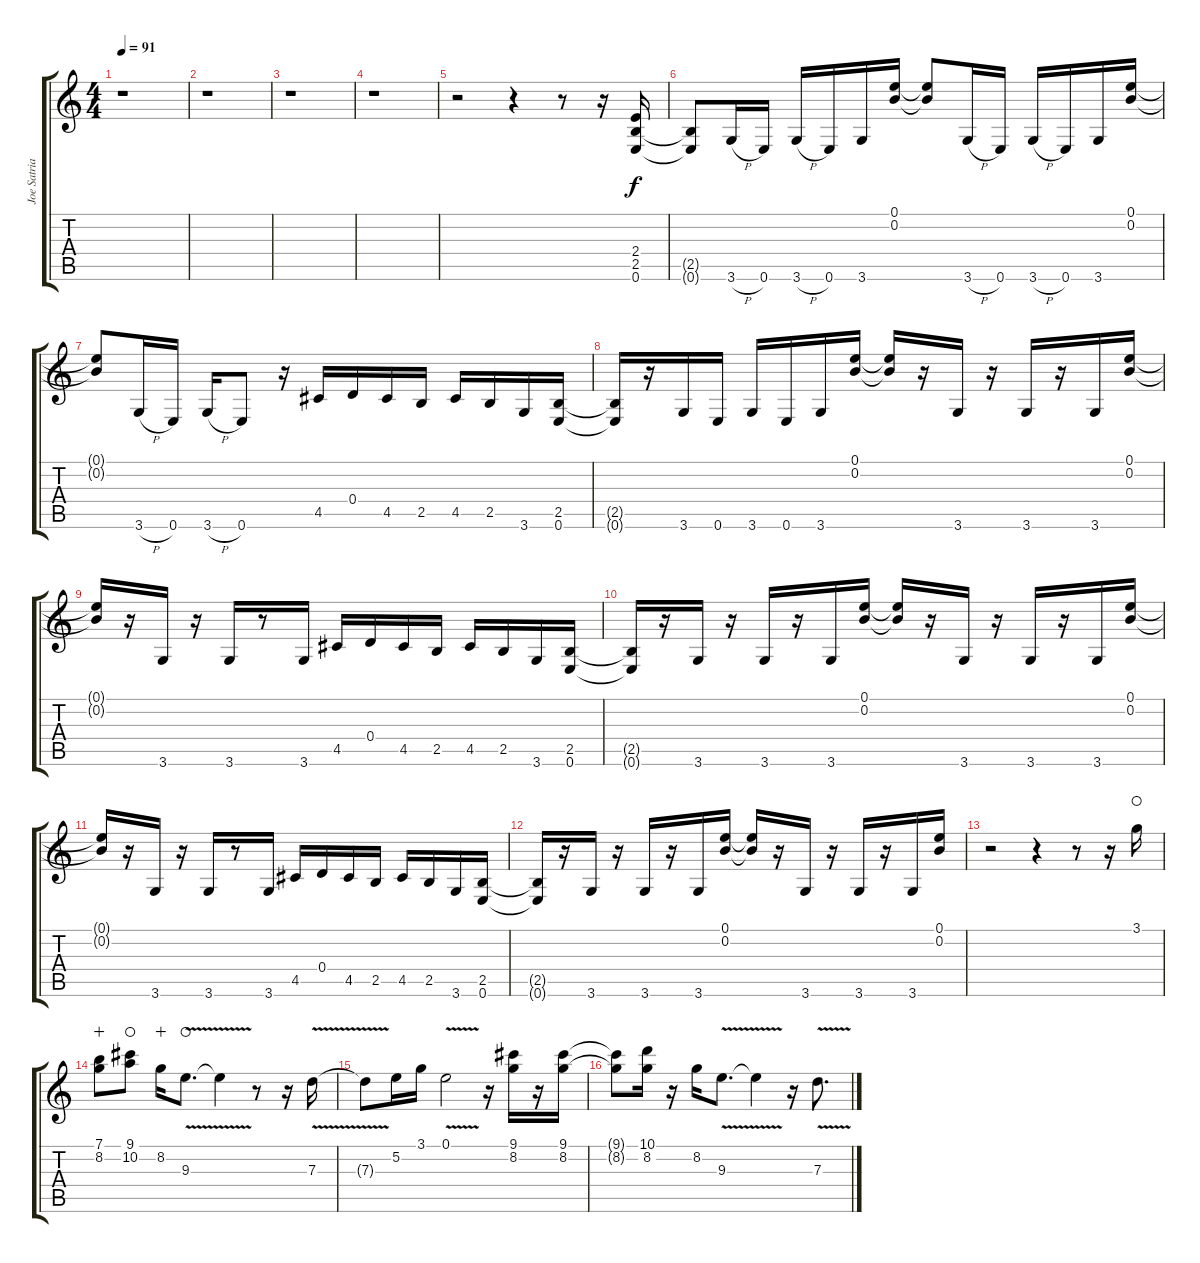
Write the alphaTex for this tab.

\track ("Joe Satriani" "Joe Satria") {instrument overdrivenguitar}
\staff {score tabs}
\tuning (E4 B3 G3 D3 A2 E2) {hide}
\ts (4 4)
\tempo 91
\clef g2
\ks c
r.1{dy f instrument overdrivenguitar} |
r.1 |
r.1 |
r.1 |
r.2 r.4 r.8 r.16 (2.4 2.5 0.6).16 |
(2.5{t} 0.6{t}).8 3.6{h}.16 0.6.16 3.6{h}.16 0.6.16 3.6.16 (0.1 0.2).16 (0.1{t} 0.2{t}).8 3.6{h}.16 0.6.16 3.6{h}.16 0.6.16 3.6.16 (0.1 0.2).16 |
(0.1{t} 0.2{t}).8 3.6{h}.16 0.6.16 3.6{h}.16 0.6.8 r.16 4.5.16 0.4.16 4.5.16 2.5.16 4.5.16 2.5.16 3.6.16 (2.5 0.6).16 |
(2.5{t} 0.6{t}).16 r.16 3.6.16 0.6.16 3.6.16 0.6.16 3.6.16 (0.1 0.2).16 (0.1{t} 0.2{t}).16 r.16 3.6.16 r.16 3.6.16 r.16 3.6.16 (0.1 0.2).16 |
(0.1{t} 0.2{t}).16 r.16 3.6.16 r.16 3.6.16 r.8 3.6.16 4.5.16 0.4.16 4.5.16 2.5.16 4.5.16 2.5.16 3.6.16 (2.5 0.6).16 |
(2.5{t} 0.6{t}).16 r.16 3.6.16 r.16 3.6.16 r.16 3.6.16 (0.1 0.2).16 (0.1{t} 0.2{t}).16 r.16 3.6.16 r.16 3.6.16 r.16 3.6.16 (0.1 0.2).16 |
(0.1{t} 0.2{t}).16 r.16 3.6.16 r.16 3.6.16 r.8 3.6.16 4.5.16 0.4.16 4.5.16 2.5.16 4.5.16 2.5.16 3.6.16 (2.5 0.6).16 |
(2.5{t} 0.6{t}).16 r.16 3.6.16 r.16 3.6.16 r.16 3.6.16 (0.1 0.2).16 (0.1{t} 0.2{t}).16 r.16 3.6.16 r.16 3.6.16 r.16 3.6.16 (0.1 0.2).16 |
r.2 r.4 r.8 r.16 3.1.16{waho} |
(7.1 8.2).8{wahc} (9.1 10.2).8{waho} 8.2.16{wahc} 9.3{v}.8{d waho} 9.3{t}.4 r.8 r.16 7.3{v}.16 |
7.3{t}.8 5.2.16 3.1.16 0.1{v}.2 r.16 (9.1 8.2).16 r.16 (9.1 8.2).16 |
(9.1{t} 8.2{t}).8 (10.1 8.2).16 r.16 8.2.16 9.3{v}.8{d} 9.3{t}.4 r.16 7.3{v}.8{d}
